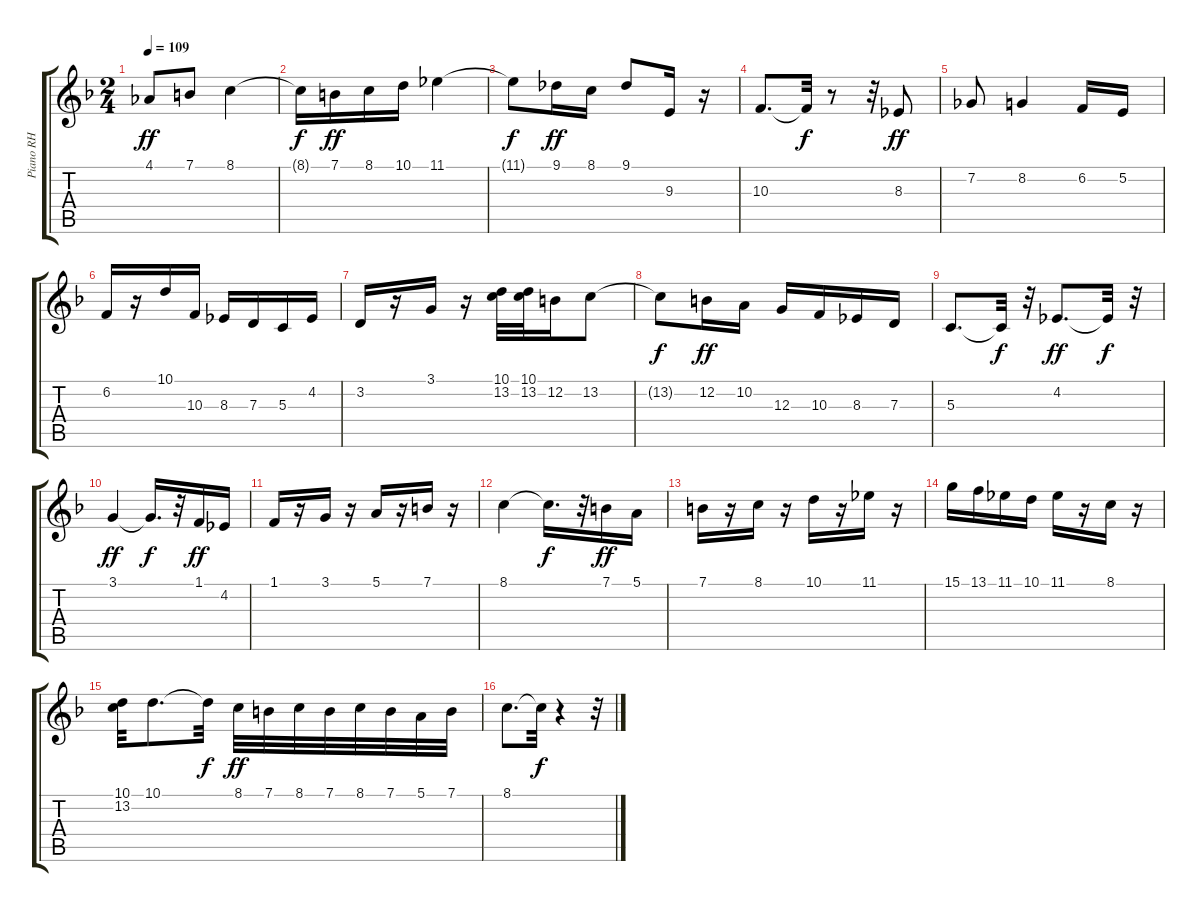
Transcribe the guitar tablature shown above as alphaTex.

\track ("Piano RH" "Piano RH") {instrument acousticgrandpiano}
\staff {score tabs}
\tuning (E4 B3 G3 D3 A2 E2) {hide}
\ts (2 4)
\tempo 109
\clef g2
\ks f
4.1.8{dy ff} 7.1.8 8.1.4 |
8.1{t}.16{dy f} 7.1.16{dy ff} 8.1.16 10.1.16 11.1.4 |
11.1{t}.8{dy f} 9.1.16{dy ff} 8.1.16 9.1.8 9.3.16 r.16 |
10.3.8{d} 10.3{t}.32{dy f} r.8 r.32 8.3.8{dy ff} |
7.2.8 8.2.4 6.2.16 5.2.16 |
6.2.16 r.16 10.1.16 10.3.16 8.3.16 7.3.16 5.3.16 4.2.16 |
3.2.16 r.16 3.1.16 r.16 (10.1 13.2).32 (10.1 13.2).32 12.2.16 13.2.8 |
13.2{t}.8{dy f} 12.2.16{dy ff} 10.2.16 12.3.16 10.3.16 8.3.16 7.3.16 |
5.3.8{d} 5.3{t}.32{dy f} r.32 4.2.8{d dy ff} 4.2{t}.32{dy f} r.32 |
3.1.4{dy ff} 3.1{t}.16{d dy f} r.32 1.1.16{dy ff} 4.2.16 |
1.1.16 r.16 3.1.16 r.16 5.1.16 r.16 7.1.16 r.16 |
8.1.4 8.1{t}.16{d dy f} r.32 7.1.16{dy ff} 5.1.16 |
7.1.16 r.16 8.1.16 r.16 10.1.16 r.16 11.1.16 r.16 |
15.1.16 13.1.16 11.1.16 10.1.16 11.1.16 r.16 8.1.16 r.16 |
(10.1 13.2).32 10.1.8{d} 10.1{t}.32{dy f} 8.1.32{dy ff} 7.1.32 8.1.32 7.1.32 8.1.32 7.1.32 5.1.32 7.1.32 |
8.1.8{d} 8.1{t}.32{dy f} r.4 r.32
